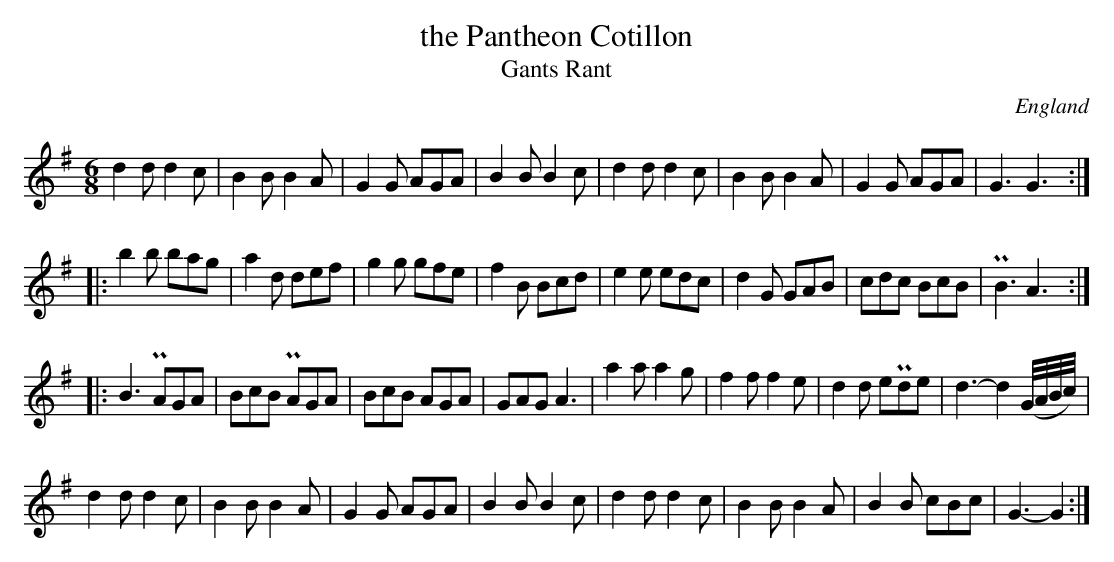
X:1
T:the Pantheon Cotillon
T:Gants Rant
L:1/8
M:6/8
O:England
U:T=!uppermordent!
K:G major
d2d d2c | B2B B2A | G2G AGA | B2B B2c | \
d2d d2c | B2B B2A | G2G AGA | G3 G3 ::
b2b bag | a2d def | g2g gfe | f2B Bcd |\
e2e edc | d2G GAB | cdc BcB | TB3 A3 ::
B3 TAGA | BcB TAGA | BcB AGA | GAG A3 |\
a2a a2g | f2f f2e | d2d eTde | d3-d2 (G//A//B//c//) |
d2d d2c | B2B B2A | G2G AGA | B2B B2c |\
d2d d2c | B2B B2A | B2B cBc | G3-G2 :|
